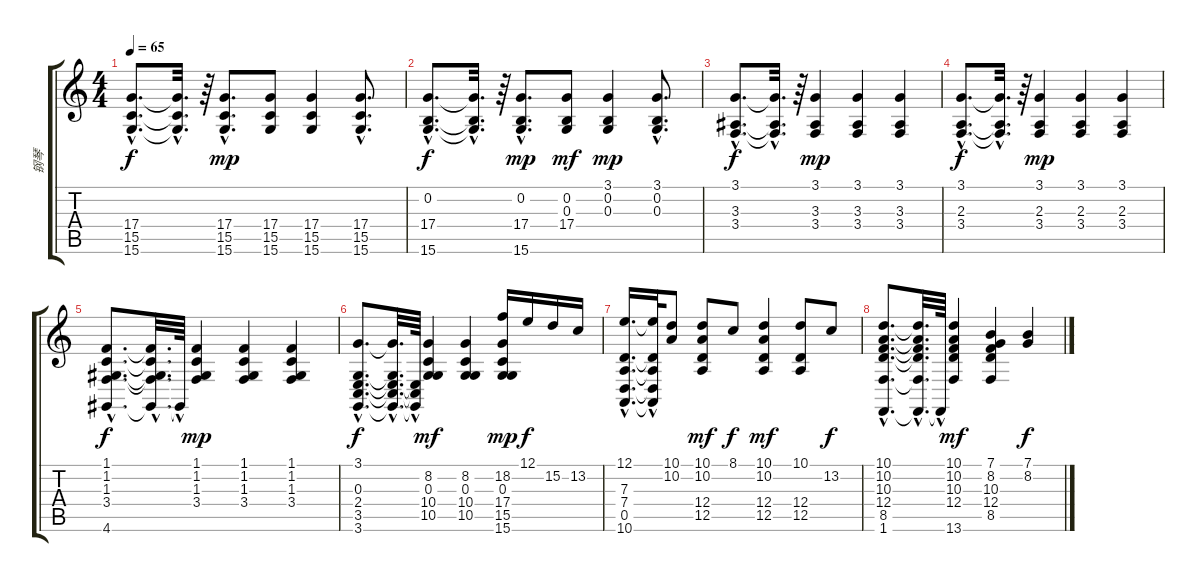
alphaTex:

\track ("钢琴" "钢琴") {instrument acousticgrandpiano}
\staff {score tabs}
\tuning (E4 B3 G3 D3 A2 E2) {hide}
\ts (4 4)
\tempo 65
\clef g2
\ks c
(17.4{hac} 15.5{hac} 15.6{hac}).8{d dy f volume 12} (17.4{hac t} 15.5{hac t} 15.6{hac t}).32{d} r.64 (17.4{hac} 15.5{hac} 15.6{hac}).8{d dy mp} (17.4 15.5 15.6).8 (17.4 15.5 15.6).4 (17.4{hac} 15.5{hac} 15.6{hac}).8{d} |
(0.2{hac} 17.4{hac} 15.6{hac}).8{d dy f} (0.2{hac t} 17.4{hac t} 15.6{hac t}).32{d} r.64 (0.2{hac} 17.4{hac} 15.6{hac}).8{d dy mp} (0.2 0.3 17.4).8{dy mf} (3.1 0.2 0.3).4{dy mp} (3.1{hac} 0.2{hac} 0.3{hac}).8{d} |
(3.1{hac} 3.3{hac} 3.4{hac}).8{d dy f} (3.1{hac t} 3.3{hac t} 3.4{hac t}).32{d} r.64 (3.1 3.3 3.4).4{dy mp} (3.1 3.3 3.4).4 (3.1 3.3 3.4).4 |
(3.1{hac} 2.3{hac} 3.4{hac}).8{d dy f} (3.1{hac t} 2.3{hac t} 3.4{hac t}).32{d} r.64 (3.1 2.3 3.4).4{dy mp} (3.1 2.3 3.4).4 (3.1 2.3 3.4).4 |
(1.1{hac} 1.2{hac} 1.3{hac} 3.4{hac} 4.6{hac}).8{d dy f} (1.1{hac t} 1.2{hac t} 1.3{hac t} 3.4{hac t} 4.6{hac t}).32{d} 4.6{hac t}.64 (1.1 1.2 1.3 3.4).4{dy mp} (1.1 1.2 1.3 3.4).4 (1.1 1.2 1.3 3.4).4 |
(3.1{hac} 0.3{hac} 2.4{hac} 3.5{hac} 3.6{hac}).8{d dy f} (3.1{hac t} 0.3{hac t} 2.4{hac t} 3.5{hac t} 3.6{hac t}).32{d} (2.4{hac t} 3.5{hac t} 3.6{hac t}).64 (8.2 0.3 10.4 10.5).4{dy mf} (8.2 0.3 10.4 10.5).4 (18.2 0.3 17.4 15.5 15.6).16{dy mp} 12.1.16{dy f} 15.2.16 13.2.16 |
(12.1{hac} 7.3{hac} 7.4{hac} 0.5{hac} 10.6{hac}).16{d} (12.1{t} 7.3{t} 7.4{t} 0.5{hac t} 10.6{hac t}).32 (10.1 10.2).8 (10.1 10.2 12.4 12.5).8{dy mf} 8.1.8{dy f} (10.1 10.2 12.4 12.5).4{dy mf} (10.1 12.4 12.5).8 13.2.8{dy f} |
(10.1{hac} 10.2{hac} 10.3{hac} 12.4{hac} 8.5{hac} 1.6{hac}).8{d} (10.1{hac t} 10.2{hac t} 10.3{hac t} 12.4{hac t} 8.5{hac t} 1.6{hac t}).32{d} 1.6{hac t}.64 (10.1 10.2 10.3 12.4 13.6).4{dy mf} (7.1 8.2 10.3 12.4 8.5).4 (7.1 8.2).4{dy f}
